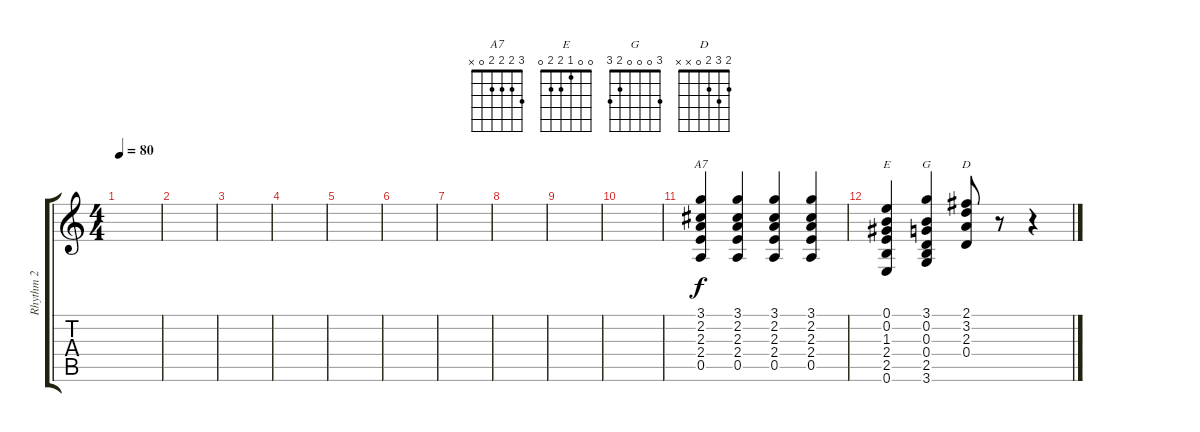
\track ("Rhythm 2" "Rhythm 2") {instrument overdrivenguitar}
\staff {score tabs}
\tuning (E4 B3 G3 D3 A2 E2) {hide}
\chord ("A7" 3 2 2 2 0 x)
\chord ("E" 0 0 1 2 2 0)
\chord ("G" 3 0 0 0 2 3)
\chord ("D" 2 3 2 0 x x)
\ts (4 4)
\tempo 80
\clef g2
\ks c
|
|
|
|
|
|
|
|
|
|
(3.1 2.2 2.3 2.4 0.5).4{ch "A7"} (3.1 2.2 2.3 2.4 0.5).4 (3.1 2.2 2.3 2.4 0.5).4 (3.1 2.2 2.3 2.4 0.5).4 |
(0.1 0.2 1.3 2.4 2.5 0.6).4{ch "E"} (3.1 0.2 0.3 0.4 2.5 3.6).4{ch "G"} (2.1 3.2 2.3 0.4).8{ch "D"} r.8 r.4
